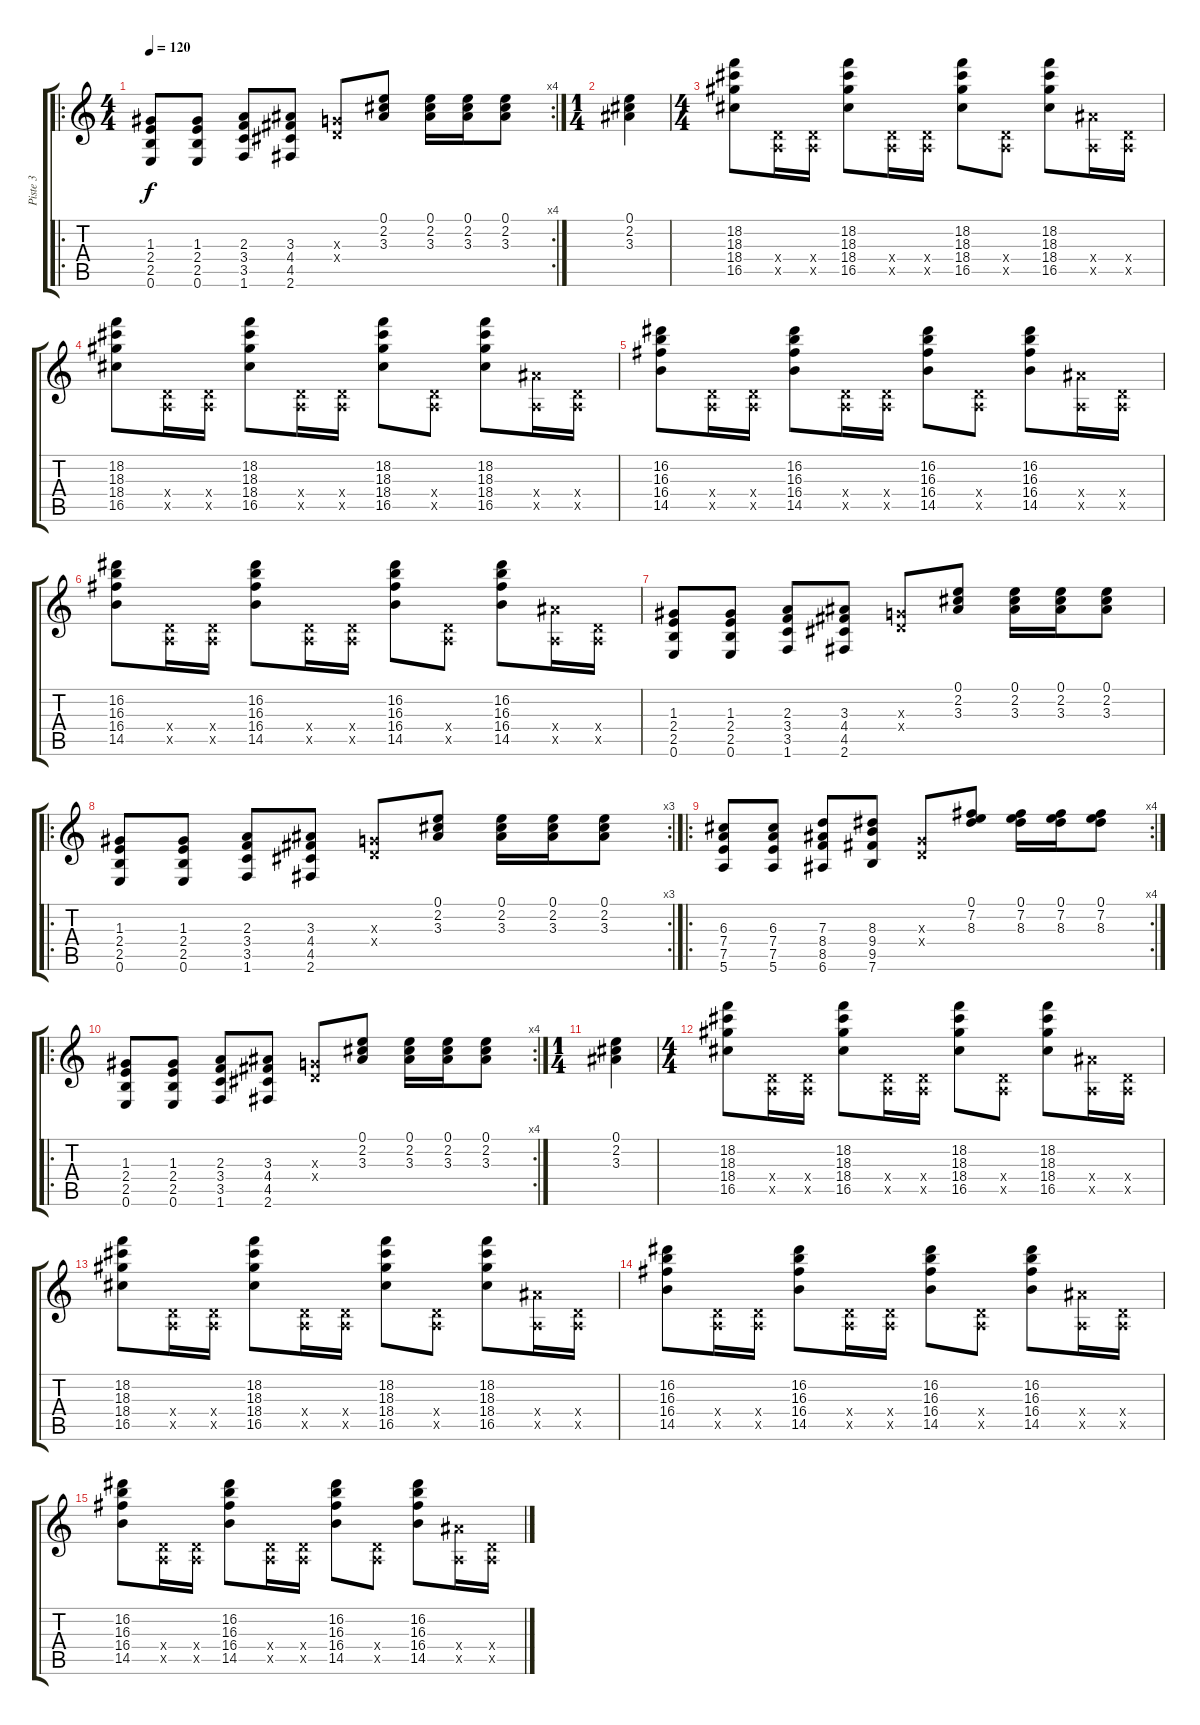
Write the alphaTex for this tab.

\track ("Piste 3" "Piste 3") {instrument electricguitarclean}
\staff {score tabs}
\tuning (E4 B3 G3 D3 A2 E2) {hide}
\ro
\rc 4
\ts (4 4)
\tempo 120
\clef g2
\ks c
(1.3 2.4 2.5 0.6).8{dy f} (1.3 2.4 2.5 0.6).8 (2.3 3.4 3.5 1.6).8 (3.3 4.4 4.5 2.6).8 (0.3{x} 0.4{x}).8 (0.1 2.2 3.3).8 (0.1 2.2 3.3).16 (0.1 2.2 3.3).16 (0.1 2.2 3.3).8 |
\ts (1 4)
(0.1 2.2 3.3).4 |
\ts (4 4)
(18.2 18.3 18.4 16.5).8 (0.4{x} 0.5{x}).16 (0.4{x} 0.5{x}).16 (18.2 18.3 18.4 16.5).8 (0.4{x} 0.5{x}).16 (0.4{x} 0.5{x}).16 (18.2 18.3 18.4 16.5).8 (0.4{x} 0.5{x}).8 (18.2 18.3 18.4 16.5).8 (8.4{x} 0.5{x}).16 (0.4{x} 0.5{x}).16 |
(18.2 18.3 18.4 16.5).8 (0.4{x} 0.5{x}).16 (0.4{x} 0.5{x}).16 (18.2 18.3 18.4 16.5).8 (0.4{x} 0.5{x}).16 (0.4{x} 0.5{x}).16 (18.2 18.3 18.4 16.5).8 (0.4{x} 0.5{x}).8 (18.2 18.3 18.4 16.5).8 (8.4{x} 0.5{x}).16 (0.4{x} 0.5{x}).16 |
(16.2 16.3 16.4 14.5).8 (0.4{x} 0.5{x}).16 (0.4{x} 0.5{x}).16 (16.2 16.3 16.4 14.5).8 (0.4{x} 0.5{x}).16 (0.4{x} 0.5{x}).16 (16.2 16.3 16.4 14.5).8 (0.4{x} 0.5{x}).8 (16.2 16.3 16.4 14.5).8 (8.4{x} 0.5{x}).16 (0.4{x} 0.5{x}).16 |
(16.2 16.3 16.4 14.5).8 (0.4{x} 0.5{x}).16 (0.4{x} 0.5{x}).16 (16.2 16.3 16.4 14.5).8 (0.4{x} 0.5{x}).16 (0.4{x} 0.5{x}).16 (16.2 16.3 16.4 14.5).8 (0.4{x} 0.5{x}).8 (16.2 16.3 16.4 14.5).8 (8.4{x} 0.5{x}).16 (0.4{x} 0.5{x}).16 |
(1.3 2.4 2.5 0.6).8 (1.3 2.4 2.5 0.6).8 (2.3 3.4 3.5 1.6).8 (3.3 4.4 4.5 2.6).8 (0.3{x} 0.4{x}).8 (0.1 2.2 3.3).8 (0.1 2.2 3.3).16 (0.1 2.2 3.3).16 (0.1 2.2 3.3).8 |
\ro
\rc 3
(1.3 2.4 2.5 0.6).8 (1.3 2.4 2.5 0.6).8 (2.3 3.4 3.5 1.6).8 (3.3 4.4 4.5 2.6).8 (0.3{x} 0.4{x}).8 (0.1 2.2 3.3).8 (0.1 2.2 3.3).16 (0.1 2.2 3.3).16 (0.1 2.2 3.3).8 |
\ro
\rc 4
(6.3 7.4 7.5 5.6).8 (6.3 7.4 7.5 5.6).8 (7.3 8.4 8.5 6.6).8 (8.3 9.4 9.5 7.6).8 (0.3{x} 0.4{x}).8 (0.1 7.2 8.3).8 (0.1 7.2 8.3).16 (0.1 7.2 8.3).16 (0.1 7.2 8.3).8 |
\ro
\rc 4
(1.3 2.4 2.5 0.6).8 (1.3 2.4 2.5 0.6).8 (2.3 3.4 3.5 1.6).8 (3.3 4.4 4.5 2.6).8 (0.3{x} 0.4{x}).8 (0.1 2.2 3.3).8 (0.1 2.2 3.3).16 (0.1 2.2 3.3).16 (0.1 2.2 3.3).8 |
\ts (1 4)
(0.1 2.2 3.3).4 |
\ts (4 4)
(18.2 18.3 18.4 16.5).8 (0.4{x} 0.5{x}).16 (0.4{x} 0.5{x}).16 (18.2 18.3 18.4 16.5).8 (0.4{x} 0.5{x}).16 (0.4{x} 0.5{x}).16 (18.2 18.3 18.4 16.5).8 (0.4{x} 0.5{x}).8 (18.2 18.3 18.4 16.5).8 (8.4{x} 0.5{x}).16 (0.4{x} 0.5{x}).16 |
(18.2 18.3 18.4 16.5).8 (0.4{x} 0.5{x}).16 (0.4{x} 0.5{x}).16 (18.2 18.3 18.4 16.5).8 (0.4{x} 0.5{x}).16 (0.4{x} 0.5{x}).16 (18.2 18.3 18.4 16.5).8 (0.4{x} 0.5{x}).8 (18.2 18.3 18.4 16.5).8 (8.4{x} 0.5{x}).16 (0.4{x} 0.5{x}).16 |
(16.2 16.3 16.4 14.5).8 (0.4{x} 0.5{x}).16 (0.4{x} 0.5{x}).16 (16.2 16.3 16.4 14.5).8 (0.4{x} 0.5{x}).16 (0.4{x} 0.5{x}).16 (16.2 16.3 16.4 14.5).8 (0.4{x} 0.5{x}).8 (16.2 16.3 16.4 14.5).8 (8.4{x} 0.5{x}).16 (0.4{x} 0.5{x}).16 |
(16.2 16.3 16.4 14.5).8 (0.4{x} 0.5{x}).16 (0.4{x} 0.5{x}).16 (16.2 16.3 16.4 14.5).8 (0.4{x} 0.5{x}).16 (0.4{x} 0.5{x}).16 (16.2 16.3 16.4 14.5).8 (0.4{x} 0.5{x}).8 (16.2 16.3 16.4 14.5).8 (8.4{x} 0.5{x}).16 (0.4{x} 0.5{x}).16
